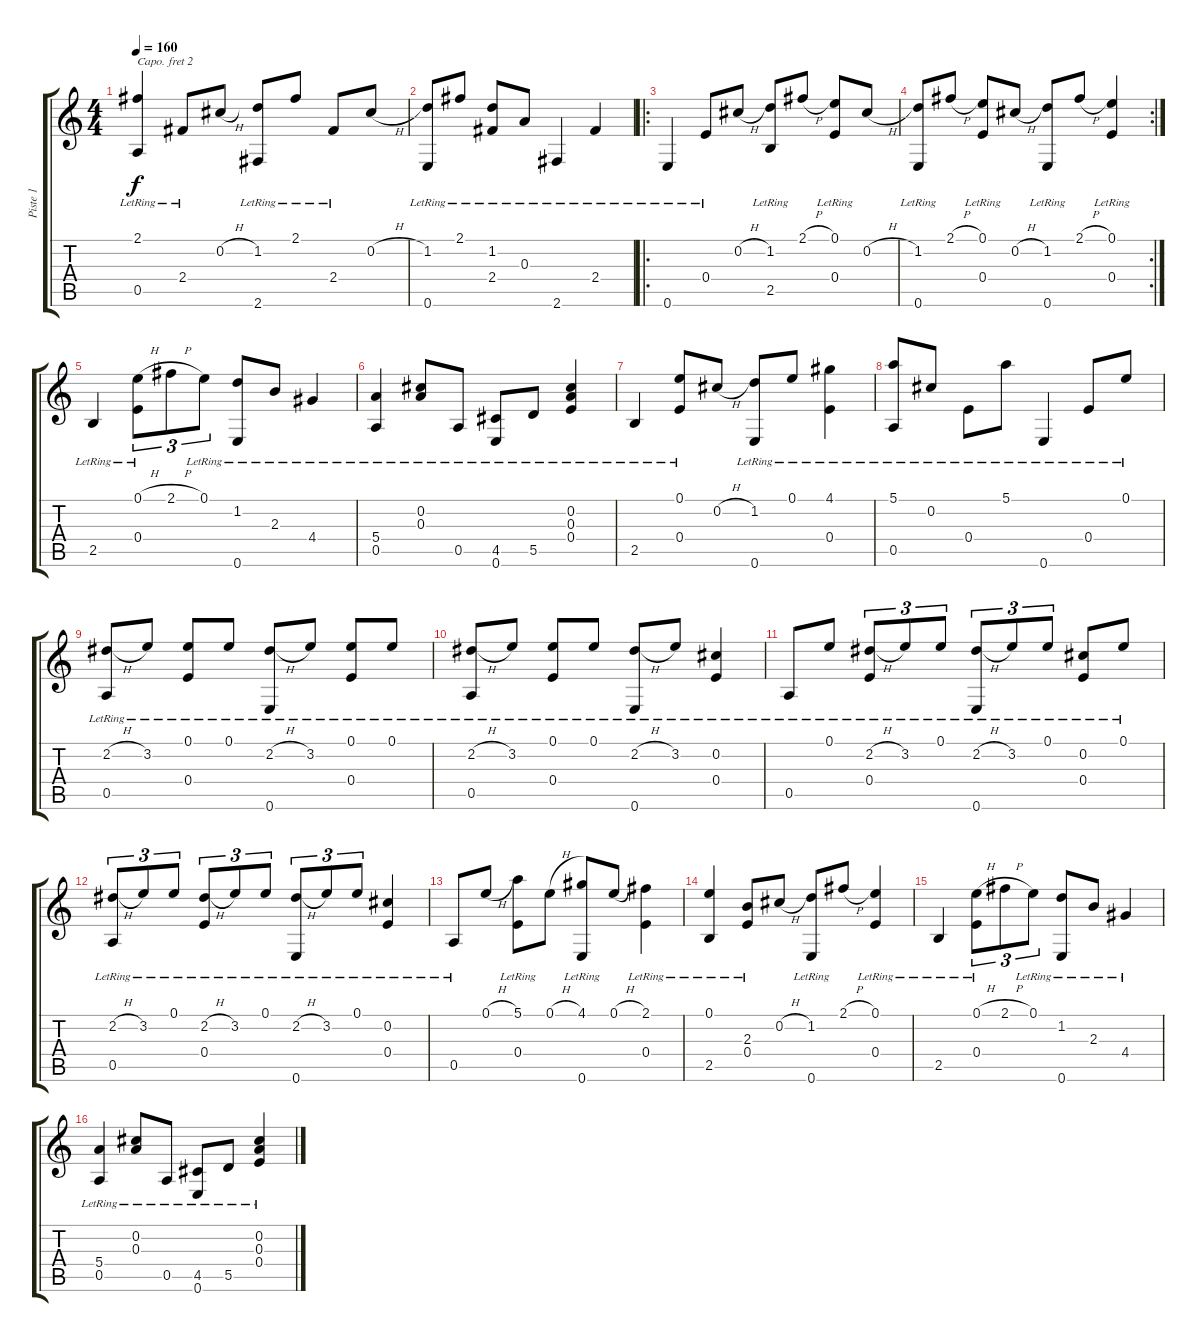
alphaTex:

\track ("Piste 1" "Piste 1") {instrument acousticguitarnylon}
\staff {score tabs}
\capo 2
\tuning (D4 B3 G3 D3 G2 D2) {hide}
\ts (4 4)
\tempo 160
\clef g2
\ks c
(2.1{lr} 0.5{lr}).4{dy f} 2.4{lr}.8 0.2{h}.8 (1.2{lr} 2.6{lr}).8 2.1{lr}.8 2.4{lr}.8 0.2{h}.8 |
(1.2{lr} 0.6{lr}).8 2.1{lr}.8 (1.2{lr} 2.4{lr}).8 0.3{lr}.8 2.6{lr}.4 2.4{lr}.4 |
\ro
0.6{lr}.4 0.4{lr}.8 0.2{h}.8 (1.2{lr} 2.5{lr}).8 2.1{h}.8 (0.1{lr} 0.4{lr}).8 0.2{h}.8 |
\rc 2
(1.2{lr} 0.6{lr}).8 2.1{h}.8 (0.1{lr} 0.4{lr}).8 0.2{h}.8 (1.2{lr} 0.6{lr}).8 2.1{h}.8 (0.1{lr} 0.4{lr}).4 |
2.5{lr}.4 (0.1{h} 0.4{lr}).8{tu (3 2)} 2.1{h}.8{tu (3 2)} 0.1{lr}.8{tu (3 2)} (1.2{lr} 0.6{lr}).8 2.3{lr}.8 4.4{lr}.4 |
(5.4{lr} 0.5{lr}).4 (0.2{lr} 0.3{lr}).8 0.5{lr}.8 (4.5{lr} 0.6{lr}).8 5.5{lr}.8 (0.2{lr} 0.3{lr} 0.4{lr}).4 |
2.5{lr}.4 (0.1{lr} 0.4{lr}).8 0.2{h}.8 (1.2{lr} 0.6{lr}).8 0.1{lr}.8 (4.1{lr} 0.4{lr}).4 |
(5.1{lr} 0.5{lr}).8 0.2{lr}.8 0.4{lr}.8 5.1{lr}.8 0.6{lr}.4 0.4{lr}.8 0.1{lr}.8 |
(2.2{h} 0.5{lr}).8 3.2{lr}.8 (0.1{lr} 0.4{lr}).8 0.1{lr}.8 (2.2{h} 0.6{lr}).8 3.2{lr}.8 (0.1{lr} 0.4{lr}).8 0.1{lr}.8 |
(2.2{h} 0.5{lr}).8 3.2{lr}.8 (0.1{lr} 0.4{lr}).8 0.1{lr}.8 (2.2{h} 0.6{lr}).8 3.2{lr}.8 (0.2{lr} 0.4{lr}).4 |
0.5{lr}.8 0.1{lr}.8 (2.2{h} 0.4{lr}).8{tu (3 2)} 3.2{lr}.8{tu (3 2)} 0.1{lr}.8{tu (3 2)} (2.2{h} 0.6{lr}).8{tu (3 2)} 3.2{lr}.8{tu (3 2)} 0.1{lr}.8{tu (3 2)} (0.2{lr} 0.4{lr}).8 0.1{lr}.8 |
(2.2{h} 0.5{lr}).8{tu (3 2)} 3.2{lr}.8{tu (3 2)} 0.1{lr}.8{tu (3 2)} (2.2{h} 0.4{lr}).8{tu (3 2)} 3.2{lr}.8{tu (3 2)} 0.1{lr}.8{tu (3 2)} (2.2{h} 0.6{lr}).8{tu (3 2)} 3.2{lr}.8{tu (3 2)} 0.1{lr}.8{tu (3 2)} (0.2{lr} 0.4{lr}).4 |
0.5{lr}.8 0.1{h}.8 (5.1{lr} 0.4{lr}).8 0.1{h}.8 (4.1{lr} 0.6{lr}).8 0.1{h}.8 (2.1{lr} 0.4{lr}).4 |
(0.1{lr} 2.5{lr}).4 (2.3{lr} 0.4{lr}).8 0.2{h}.8 (1.2{lr} 0.6{lr}).8 2.1{h}.8 (0.1{lr} 0.4{lr}).4 |
2.5{lr}.4 (0.1{h} 0.4{lr}).8{tu (3 2)} 2.1{h}.8{tu (3 2)} 0.1{lr}.8{tu (3 2)} (1.2{lr} 0.6{lr}).8 2.3{lr}.8 4.4{lr}.4 |
(5.4{lr} 0.5{lr}).4 (0.2{lr} 0.3{lr}).8 0.5{lr}.8 (4.5{lr} 0.6{lr}).8 5.5{lr}.8 (0.2{lr} 0.3{lr} 0.4{lr}).4
